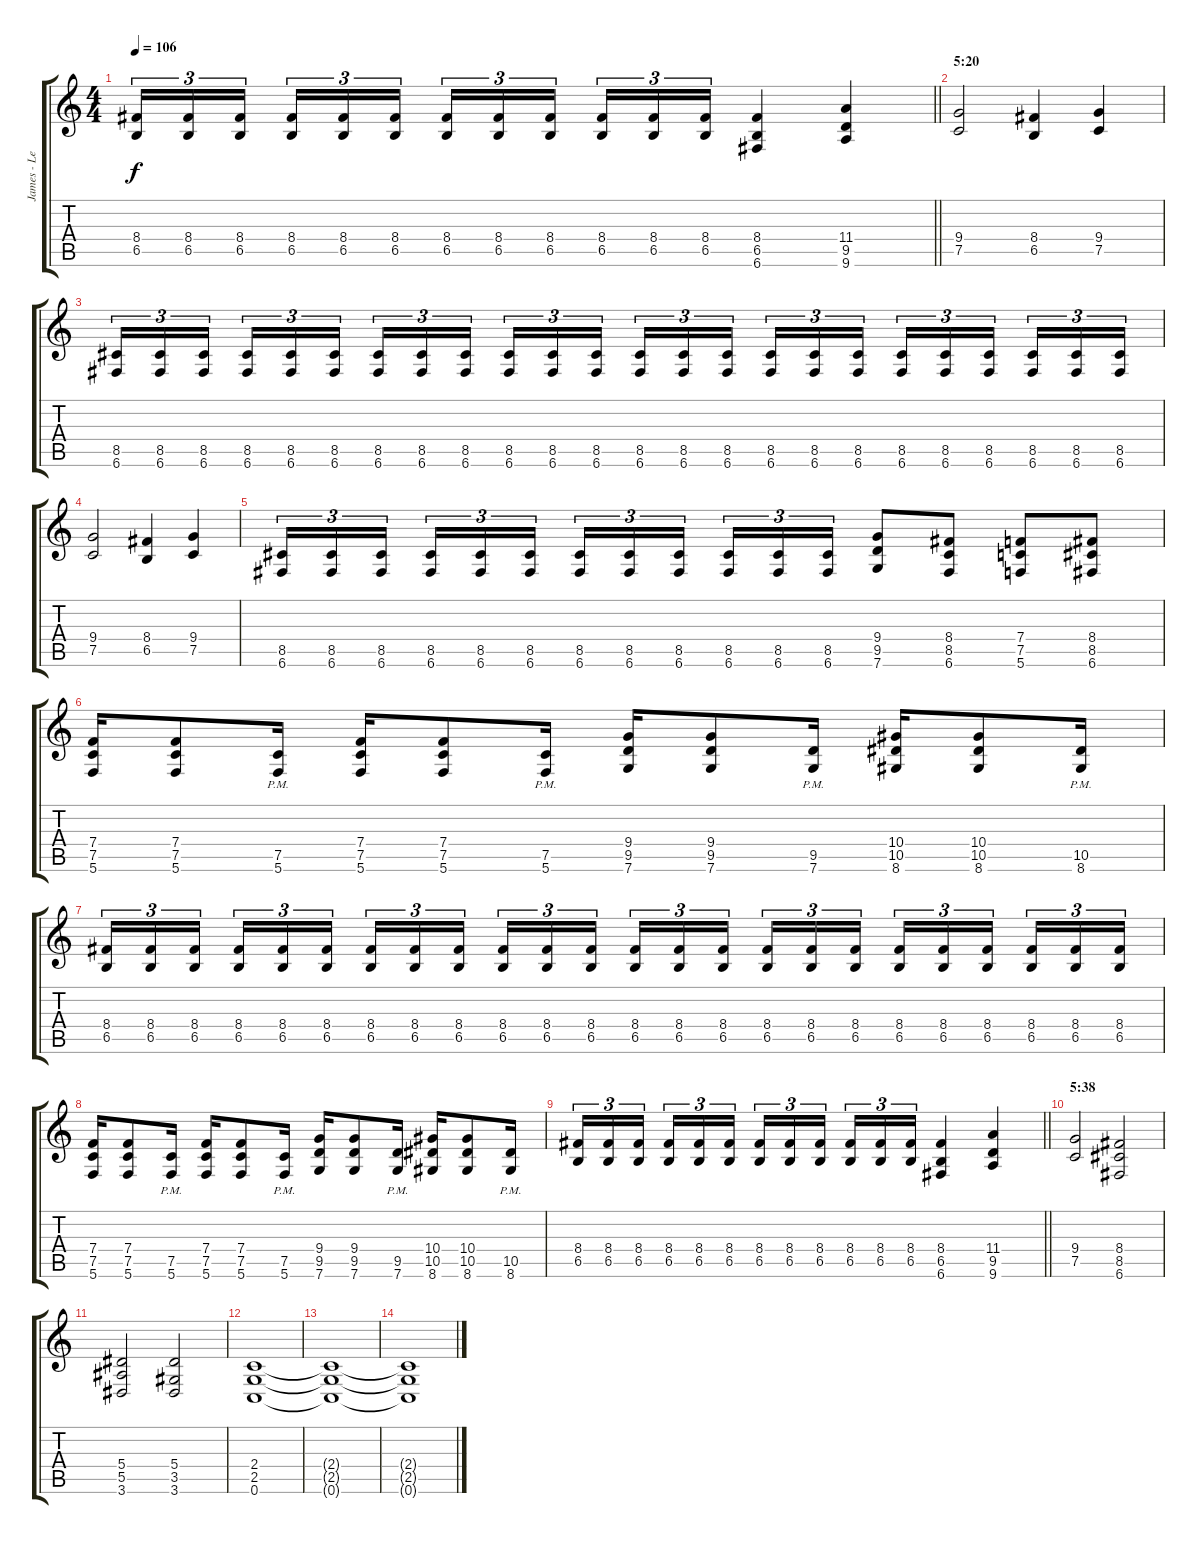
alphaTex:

\track ("James - Left" "James - Le") {instrument distortionguitar}
\staff {score tabs}
\tuning (C4 G3 Eb3 Bb2 F2 C2) {hide}
\ts (4 4)
\tempo 106
\clef g2
\barLineRight lightlight
\ks c
(8.4 6.5).16{tu (3 2) dy f} (8.4 6.5).16{tu (3 2)} (8.4 6.5).16{tu (3 2) beam splitsecondary} (8.4 6.5).16{tu (3 2)} (8.4 6.5).16{tu (3 2)} (8.4 6.5).16{tu (3 2)} (8.4 6.5).16{tu (3 2)} (8.4 6.5).16{tu (3 2)} (8.4 6.5).16{tu (3 2) beam splitsecondary} (8.4 6.5).16{tu (3 2)} (8.4 6.5).16{tu (3 2)} (8.4 6.5).16{tu (3 2)} (8.4 6.5 6.6).4 (11.4 9.5 9.6).4 |
\section ("" "5:20")
(9.4 7.5).2 (8.4 6.5).4 (9.4 7.5).4 |
(8.5 6.6).16{tu (3 2)} (8.5 6.6).16{tu (3 2)} (8.5 6.6).16{tu (3 2) beam splitsecondary} (8.5 6.6).16{tu (3 2)} (8.5 6.6).16{tu (3 2)} (8.5 6.6).16{tu (3 2)} (8.5 6.6).16{tu (3 2)} (8.5 6.6).16{tu (3 2)} (8.5 6.6).16{tu (3 2) beam splitsecondary} (8.5 6.6).16{tu (3 2)} (8.5 6.6).16{tu (3 2)} (8.5 6.6).16{tu (3 2)} (8.5 6.6).16{tu (3 2)} (8.5 6.6).16{tu (3 2)} (8.5 6.6).16{tu (3 2) beam splitsecondary} (8.5 6.6).16{tu (3 2)} (8.5 6.6).16{tu (3 2)} (8.5 6.6).16{tu (3 2)} (8.5 6.6).16{tu (3 2)} (8.5 6.6).16{tu (3 2)} (8.5 6.6).16{tu (3 2) beam splitsecondary} (8.5 6.6).16{tu (3 2)} (8.5 6.6).16{tu (3 2)} (8.5 6.6).16{tu (3 2)} |
(9.4 7.5).2 (8.4 6.5).4 (9.4 7.5).4 |
(8.5 6.6).16{tu (3 2)} (8.5 6.6).16{tu (3 2)} (8.5 6.6).16{tu (3 2) beam splitsecondary} (8.5 6.6).16{tu (3 2)} (8.5 6.6).16{tu (3 2)} (8.5 6.6).16{tu (3 2)} (8.5 6.6).16{tu (3 2)} (8.5 6.6).16{tu (3 2)} (8.5 6.6).16{tu (3 2) beam splitsecondary} (8.5 6.6).16{tu (3 2)} (8.5 6.6).16{tu (3 2)} (8.5 6.6).16{tu (3 2)} (9.4 9.5 7.6).8 (8.4 8.5 6.6).8 (7.4 7.5 5.6).8 (8.4 8.5 6.6).8 |
(7.4 7.5 5.6).16 (7.4 7.5 5.6).8 (7.5{pm} 5.6{pm}).16 (7.4 7.5 5.6).16 (7.4 7.5 5.6).8 (7.5{pm} 5.6{pm}).16 (9.4 9.5 7.6).16 (9.4 9.5 7.6).8 (9.5{pm} 7.6{pm}).16 (10.4 10.5 8.6).16 (10.4 10.5 8.6).8 (10.5{pm} 8.6{pm}).16 |
(8.4 6.5).16{tu (3 2)} (8.4 6.5).16{tu (3 2)} (8.4 6.5).16{tu (3 2) beam splitsecondary} (8.4 6.5).16{tu (3 2)} (8.4 6.5).16{tu (3 2)} (8.4 6.5).16{tu (3 2)} (8.4 6.5).16{tu (3 2)} (8.4 6.5).16{tu (3 2)} (8.4 6.5).16{tu (3 2) beam splitsecondary} (8.4 6.5).16{tu (3 2)} (8.4 6.5).16{tu (3 2)} (8.4 6.5).16{tu (3 2)} (8.4 6.5).16{tu (3 2)} (8.4 6.5).16{tu (3 2)} (8.4 6.5).16{tu (3 2) beam splitsecondary} (8.4 6.5).16{tu (3 2)} (8.4 6.5).16{tu (3 2)} (8.4 6.5).16{tu (3 2)} (8.4 6.5).16{tu (3 2)} (8.4 6.5).16{tu (3 2)} (8.4 6.5).16{tu (3 2) beam splitsecondary} (8.4 6.5).16{tu (3 2)} (8.4 6.5).16{tu (3 2)} (8.4 6.5).16{tu (3 2)} |
(7.4 7.5 5.6).16 (7.4 7.5 5.6).8 (7.5{pm} 5.6{pm}).16 (7.4 7.5 5.6).16 (7.4 7.5 5.6).8 (7.5{pm} 5.6{pm}).16 (9.4 9.5 7.6).16 (9.4 9.5 7.6).8 (9.5{pm} 7.6{pm}).16 (10.4 10.5 8.6).16 (10.4 10.5 8.6).8 (10.5{pm} 8.6{pm}).16 |
\barLineRight lightlight
(8.4 6.5).16{tu (3 2)} (8.4 6.5).16{tu (3 2)} (8.4 6.5).16{tu (3 2) beam splitsecondary} (8.4 6.5).16{tu (3 2)} (8.4 6.5).16{tu (3 2)} (8.4 6.5).16{tu (3 2)} (8.4 6.5).16{tu (3 2)} (8.4 6.5).16{tu (3 2)} (8.4 6.5).16{tu (3 2) beam splitsecondary} (8.4 6.5).16{tu (3 2)} (8.4 6.5).16{tu (3 2)} (8.4 6.5).16{tu (3 2)} (8.4 6.5 6.6).4 (11.4 9.5 9.6).4 |
\section ("" "5:38")
(9.4 7.5).2 (8.4 8.5 6.6).2 |
(5.4 5.5 3.6).2 (5.4 3.5 3.6).2 |
(2.4 2.5 0.6).1 |
(2.4{t} 2.5{t} 0.6{t}).1 |
(2.4{t} 2.5{t} 0.6{t}).1
